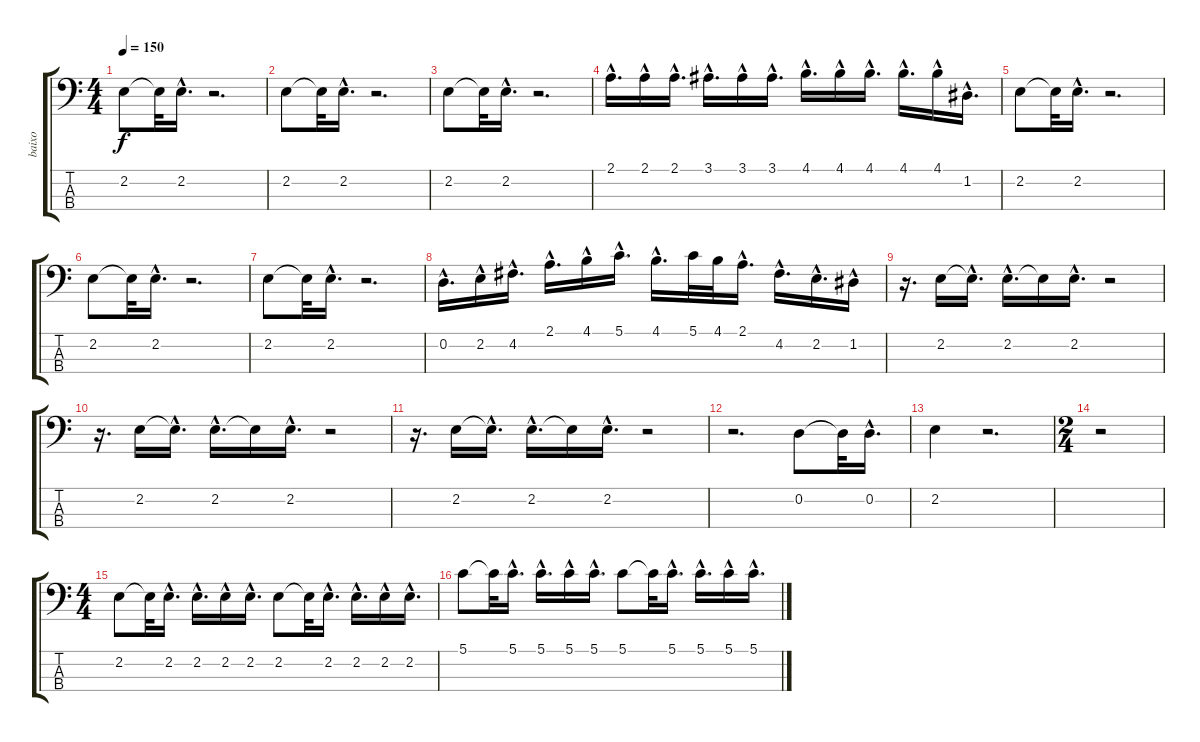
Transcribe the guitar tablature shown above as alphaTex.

\track ("baixo" "baixo") {instrument electricbassfinger}
\staff {score tabs}
\tuning (G2 D2 A1 E1) {hide}
\ts (4 4)
\tempo 150
\clef f4
\ks c
2.2.8{dy f instrument electricbassfinger} 2.2{t}.32 2.2{hac}.16{d} r.2{d} |
2.2.8 2.2{t}.32 2.2{hac}.16{d} r.2{d} |
2.2.8 2.2{t}.32 2.2{hac}.16{d} r.2{d} |
2.1{hac}.16{d} 2.1{hac}.16 2.1{hac}.16{d} 3.1{hac}.16{d} 3.1{hac}.16 3.1{hac}.16{d} 4.1{hac}.16{d} 4.1{hac}.16 4.1{hac}.16{d} 4.1{hac}.16{d} 4.1{hac}.16 1.2{hac}.16{d} |
2.2.8 2.2{t}.32 2.2{hac}.16{d} r.2{d} |
2.2.8 2.2{t}.32 2.2{hac}.16{d} r.2{d} |
2.2.8 2.2{t}.32 2.2{hac}.16{d} r.2{d} |
0.2{hac}.16{d} 2.2{hac}.16 4.2{hac}.16{d} 2.1{hac}.16{d} 4.1{hac}.16 5.1{hac}.16{d} 4.1{hac}.16{d} 5.1.32 4.1.32 2.1{hac}.16{d} 4.2{hac}.16{d} 2.2{hac}.16{d} 1.2{hac}.16 |
r.16{d} 2.2.16 2.2{hac t}.16{d} 2.2{hac}.16{d} 2.2{t}.16 2.2{hac}.16{d} r.2 |
r.16{d} 2.2.16 2.2{hac t}.16{d} 2.2{hac}.16{d} 2.2{t}.16 2.2{hac}.16{d} r.2 |
r.16{d} 2.2.16 2.2{hac t}.16{d} 2.2{hac}.16{d} 2.2{t}.16 2.2{hac}.16{d} r.2 |
r.2{d} 0.2.8 0.2{t}.32 0.2{hac}.16{d} |
2.2.4 r.2{d} |
\ts (2 4)
r.2 |
\ts (4 4)
2.2.8 2.2{t}.32 2.2{hac}.16{d} 2.2{hac}.16{d} 2.2{hac}.16 2.2{hac}.16{d} 2.2.8 2.2{t}.32 2.2{hac}.16{d} 2.2{hac}.16{d} 2.2{hac}.16 2.2{hac}.16{d} |
5.1.8 5.1{t}.32 5.1{hac}.16{d} 5.1{hac}.16{d} 5.1{hac}.16 5.1{hac}.16{d} 5.1.8 5.1{t}.32 5.1{hac}.16{d} 5.1{hac}.16{d} 5.1{hac}.16 5.1{hac}.16{d}
